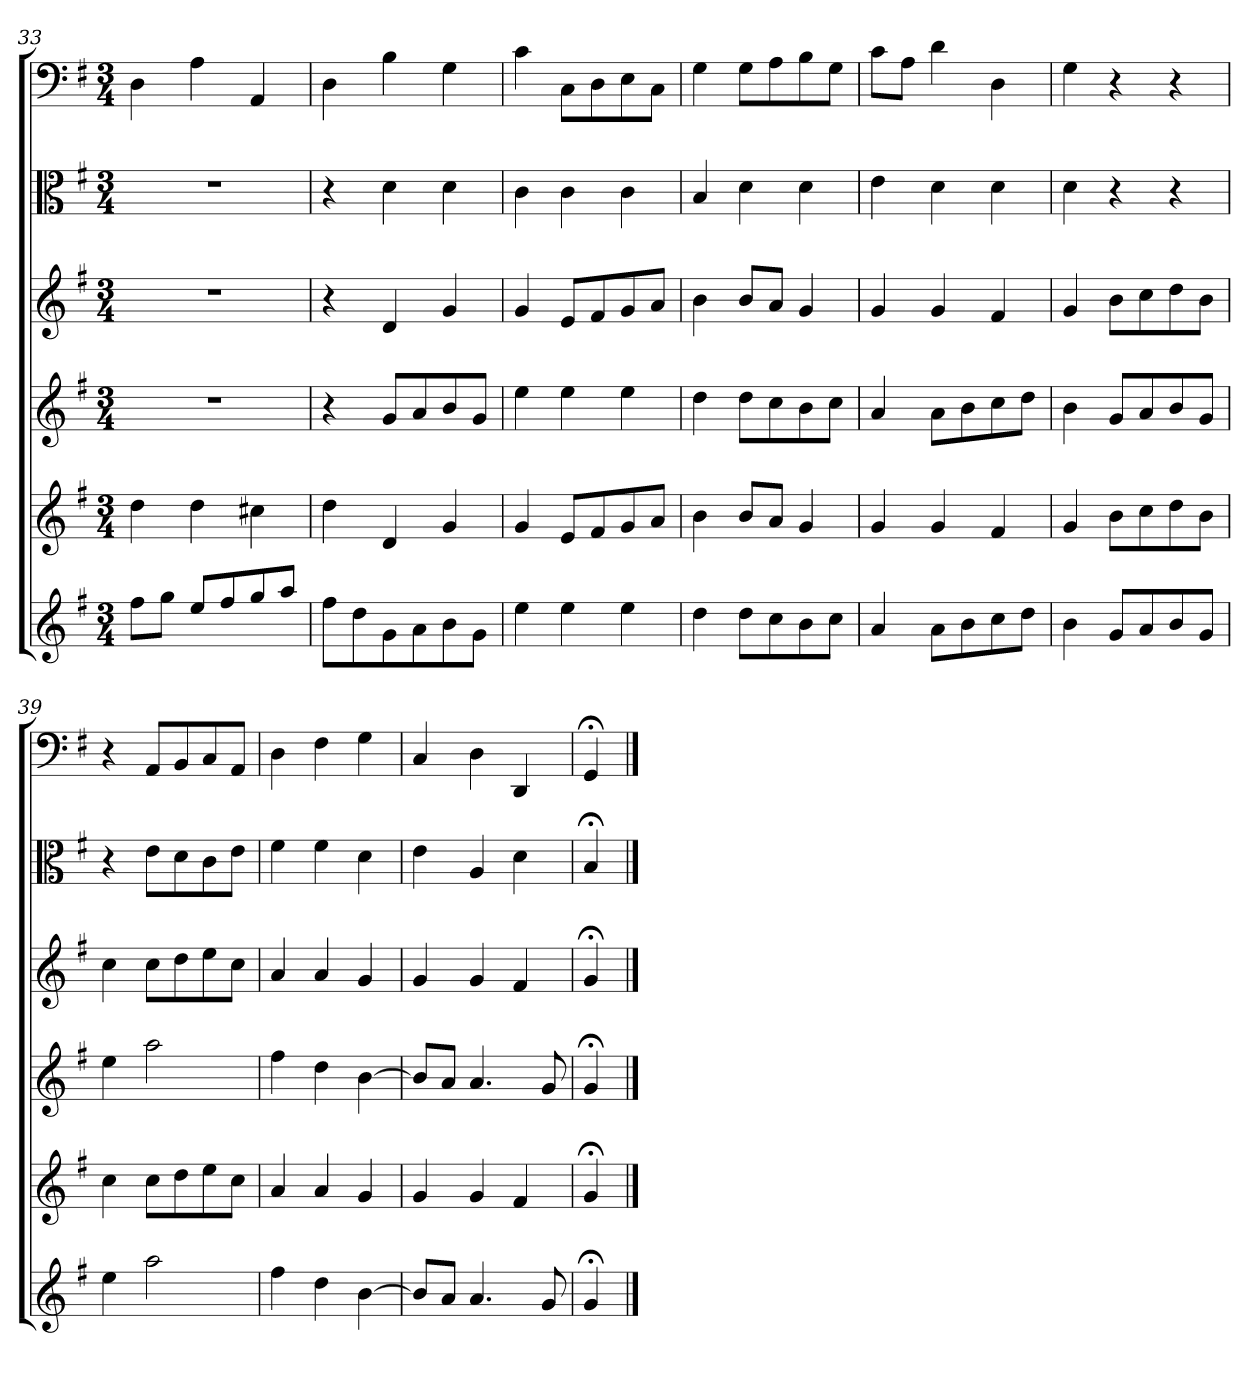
**kern	**kern	**kern	**kern	**kern	**kern
*part6	*part5	*part4	*part3	*part2	*part1
*staff6	*staff5	*staff4	*staff3	*staff2	*staff1
*clefG2	*clefG2	*clefG2	*clefG2	*clefC3	*clefF4
*k[f#]	*k[f#]	*k[f#]	*k[f#]	*k[f#]	*k[f#]
*G:	*G:	*G:	*G:	*G:	*G:
*M3/4	*M3/4	*M3/4	*M3/4	*M3/4	*M3/4
=33	=33	=33	=33	=33	=33
8ff#\L	4dd\	2.r	2.r	2.r	4D\
8gg\J	.	.	.	.	.
8ee/L	4dd\	.	.	.	4A\
8ff#/	.	.	.	.	.
8gg/	4cc#X\	.	.	.	4AA/
8aa/J	.	.	.	.	.
=34	=34	=34	=34	=34	=34
8ff#\L	4dd\	4r	4r	4r	4D\
8dd\	.	.	.	.	.
8g\	4d/	8g/L	4d/	4d\	4B\
8a\	.	8a/	.	.	.
8b\	4g/	8b/	4g/	4d\	4G\
8g\J	.	8g/J	.	.	.
=35	=35	=35	=35	=35	=35
4ee\	4g/	4ee\	4g/	4c\	4c\
4ee\	8e/L	4ee\	8e/L	4c\	8C\L
.	8f#/	.	8f#/	.	8D\
4ee\	8g/	4ee\	8g/	4c\	8E\
.	8a/J	.	8a/J	.	8C\J
=36	=36	=36	=36	=36	=36
4dd\	4b\	4dd\	4b\	4B/	4G\
8dd\L	8b/L	8dd\L	8b/L	4d\	8G\L
8cc\	8a/J	8cc\	8a/J	.	8A\
8b\	4g/	8b\	4g/	4d\	8B\
8cc\J	.	8cc\J	.	.	8G\J
=37	=37	=37	=37	=37	=37
4a/	4g/	4a/	4g/	4e\	8c\L
.	.	.	.	.	8A\J
8a\L	4g/	8a\L	4g/	4d\	4d\
8b\	.	8b\	.	.	.
8cc\	4f#/	8cc\	4f#/	4d\	4D\
8dd\J	.	8dd\J	.	.	.
=38	=38	=38	=38	=38	=38
4b\	4g/	4b\	4g/	4d\	4G\
8g/L	8b\L	8g/L	8b\L	4r	4r
8a/	8cc\	8a/	8cc\	.	.
8b/	8dd\	8b/	8dd\	4r	4r
8g/J	8b\J	8g/J	8b\J	.	.
=39	=39	=39	=39	=39	=39
4ee\	4cc\	4ee\	4cc\	4r	4r
2aa\	8cc\L	2aa\	8cc\L	8e\L	8AA/L
.	8dd\	.	8dd\	8d\	8BB/
.	8ee\	.	8ee\	8c\	8C/
.	8cc\J	.	8cc\J	8e\J	8AA/J
=40	=40	=40	=40	=40	=40
4ff#\	4a/	4ff#\	4a/	4f#\	4D\
4dd\	4a/	4dd\	4a/	4f#\	4F#\
[4b\	4g/	[4b\	4g/	4d\	4G\
=41	=41	=41	=41	=41	=41
8b/L]	4g/	8b/L]	4g/	4e\	4C/
8a/J	.	8a/J	.	.	.
4.a/	4g/	4.a/	4g/	4A/	4D\
.	4f#/	.	4f#/	4d\	4DD/
8g/	.	8g/	.	.	.
=42	=42	=42	=42	=42	=42
4g;</	4g;</	4g;</	4g;</	4B;</	4GG;</
==	==	==	==	==	==
*-	*-	*-	*-	*-	*-
